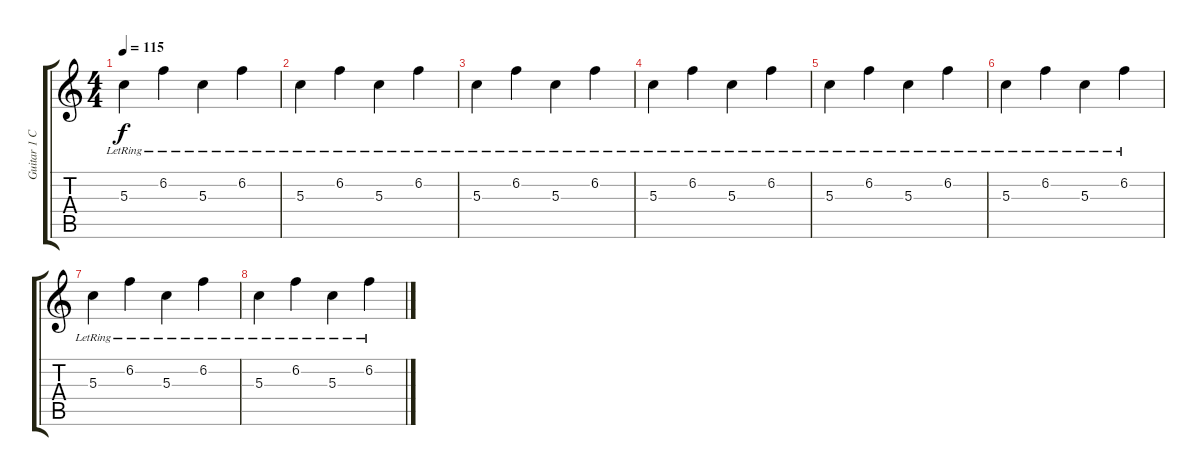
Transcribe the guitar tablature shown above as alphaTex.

\track ("Guitar 1 Clean" "Guitar 1 C") {instrument electricguitarclean}
\staff {score tabs}
\tuning (E4 B3 G3 D3 A2 E2) {hide}
\ts (4 4)
\tempo 115
\clef g2
\ks c
5.3{lr}.4{dy f} 6.2{lr}.4 5.3{lr}.4 6.2{lr}.4 |
5.3{lr}.4 6.2{lr}.4 5.3{lr}.4 6.2{lr}.4 |
5.3{lr}.4 6.2{lr}.4 5.3{lr}.4 6.2{lr}.4 |
5.3{lr}.4 6.2{lr}.4 5.3{lr}.4 6.2{lr}.4 |
5.3{lr}.4 6.2{lr}.4 5.3{lr}.4 6.2{lr}.4 |
5.3{lr}.4 6.2{lr}.4 5.3{lr}.4 6.2{lr}.4 |
5.3{lr}.4 6.2{lr}.4 5.3{lr}.4 6.2{lr}.4 |
5.3{lr}.4 6.2{lr}.4 5.3{lr}.4 6.2{lr}.4
